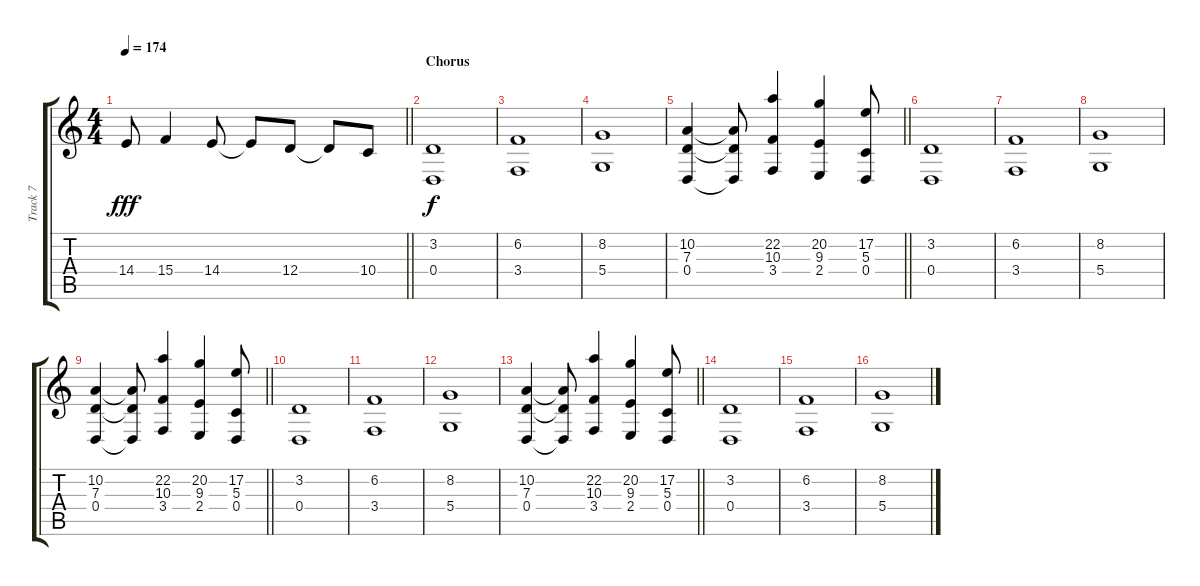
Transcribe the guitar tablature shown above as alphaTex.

\track ("Track 7" "Track 7") {instrument tremolostrings}
\staff {score tabs}
\tuning (E4 B3 G3 D3 A2 D2) {hide}
\ts (4 4)
\tempo 174
\clef g2
\barLineRight lightlight
\ks c
14.4.8{dy fff} 15.4.4 14.4.8 14.4{t}.8 12.4.8 12.4{t}.8 10.4.8 |
\section ("" "Chorus")
(3.2 0.4).1{dy f} |
(6.2 3.4).1 |
(8.2 5.4).1 |
\barLineRight lightlight
(10.2 7.3 0.4).4 (10.2{t} 7.3{t} 0.4{t}).8 (22.2 10.3 3.4).4 (20.2 9.3 2.4).4 (17.2 5.3 0.4).8 |
(3.2 0.4).1 |
(6.2 3.4).1 |
(8.2 5.4).1 |
\barLineRight lightlight
(10.2 7.3 0.4).4 (10.2{t} 7.3{t} 0.4{t}).8 (22.2 10.3 3.4).4 (20.2 9.3 2.4).4 (17.2 5.3 0.4).8 |
(3.2 0.4).1 |
(6.2 3.4).1 |
(8.2 5.4).1 |
\barLineRight lightlight
(10.2 7.3 0.4).4 (10.2{t} 7.3{t} 0.4{t}).8 (22.2 10.3 3.4).4 (20.2 9.3 2.4).4 (17.2 5.3 0.4).8 |
(3.2 0.4).1 |
(6.2 3.4).1 |
(8.2 5.4).1
